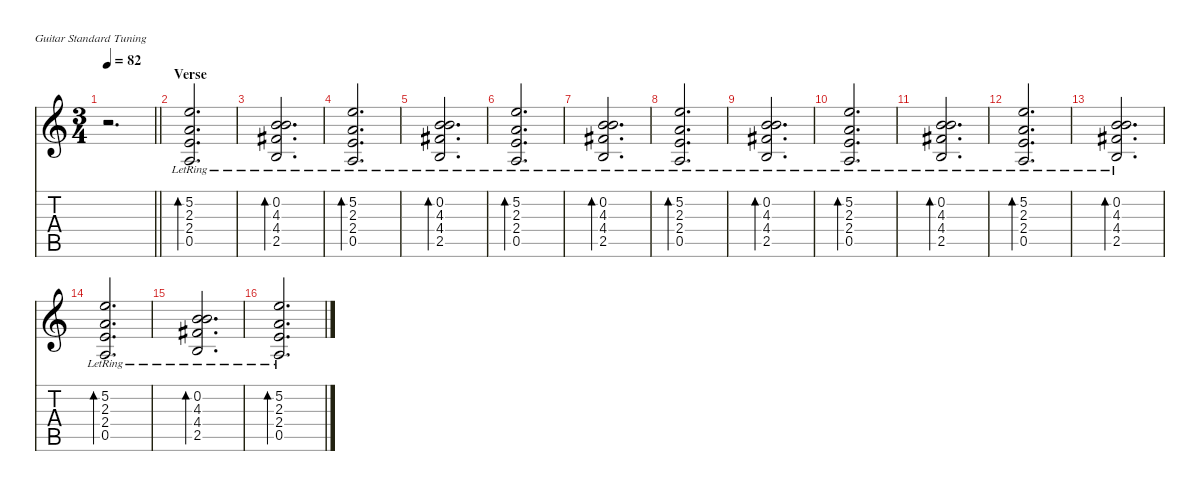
\defaultSystemsLayout 4
\hideDynamics
\bracketExtendMode nobrackets
\singleTrackTrackNamePolicy hidden
\multiTrackTrackNamePolicy hidden
\firstSystemTrackNameMode fullname
\otherSystemsTrackNameOrientation horizontal
\track ("Guitar 1" "el.guit.") {defaultSystemsLayout 8 mute instrument electricguitarclean}
\staff {score tabs}
\tuning (E4 B3 G3 D3 A2 E2)
\ts (3 4)
\tempo 82
\clef g2
\barLineRight lightlight
\ks c
r.2{d dy f beam Down} |
\section ("" "Verse")
(5.2{lr} 2.3{lr} 2.4{lr} 0.5{lr}).2{d bd 60 beam Up} |
(0.2{lr} 4.3{lr} 4.4{lr acc #} 2.5{lr}).2{d bd 60 beam Up} |
(5.2{lr} 2.3{lr} 2.4{lr} 0.5{lr}).2{d bd 60 beam Up} |
(0.2{lr} 4.3{lr} 4.4{lr acc #} 2.5{lr}).2{d bd 60 beam Up} |
(5.2{lr} 2.3{lr} 2.4{lr} 0.5{lr}).2{d bd 60 beam Up} |
(0.2{lr} 4.3{lr} 4.4{lr acc #} 2.5{lr}).2{d bd 60 beam Up} |
(5.2{lr} 2.3{lr} 2.4{lr} 0.5{lr}).2{d bd 60 beam Up} |
(0.2{lr} 4.3{lr} 4.4{lr acc #} 2.5{lr}).2{d bd 60 beam Up} |
(5.2{lr} 2.3{lr} 2.4{lr} 0.5{lr}).2{d bd 60 beam Up} |
(0.2{lr} 4.3{lr} 4.4{lr acc #} 2.5{lr}).2{d bd 60 beam Up} |
(5.2{lr} 2.3{lr} 2.4{lr} 0.5{lr}).2{d bd 60 beam Up} |
(0.2{lr} 4.3{lr} 4.4{lr acc #} 2.5{lr}).2{d bd 60 beam Up} |
(5.2{lr} 2.3{lr} 2.4{lr} 0.5{lr}).2{d bd 60 beam Up} |
(0.2{lr} 4.3{lr} 4.4{lr acc #} 2.5{lr}).2{d bd 60 beam Up} |
(5.2{lr} 2.3{lr} 2.4{lr} 0.5{lr}).2{d bd 60 beam Up}
